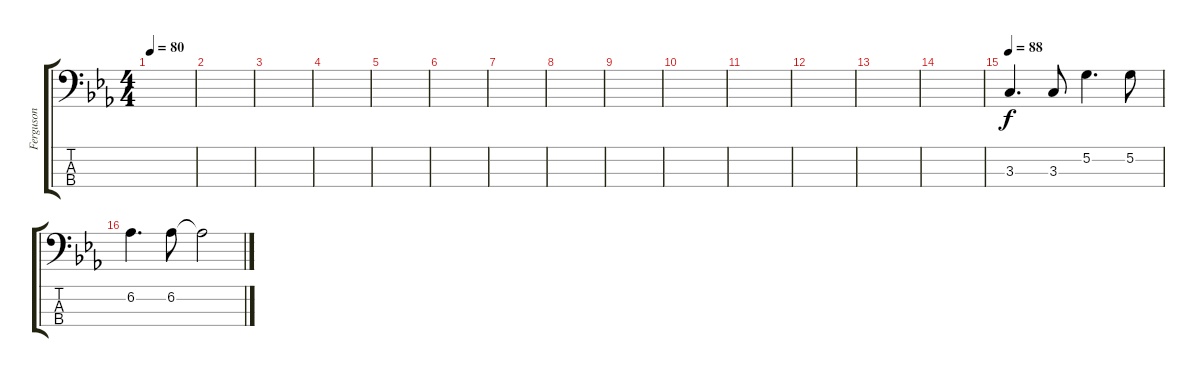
\track ("Ferguson" "Ferguson") {instrument electricbassfinger}
\staff {score tabs}
\tuning (G2 D2 A1 E1) {hide}
\ts (4 4)
\tempo 80
\clef f4
\ks cminor
|
|
|
|
|
|
|
|
|
|
|
|
|
|
\tempo 88
3.3.4{d} 3.3.8 5.2.4{d} 5.2.8 |
6.2.4{d} 6.2.8 6.2{t}.2
